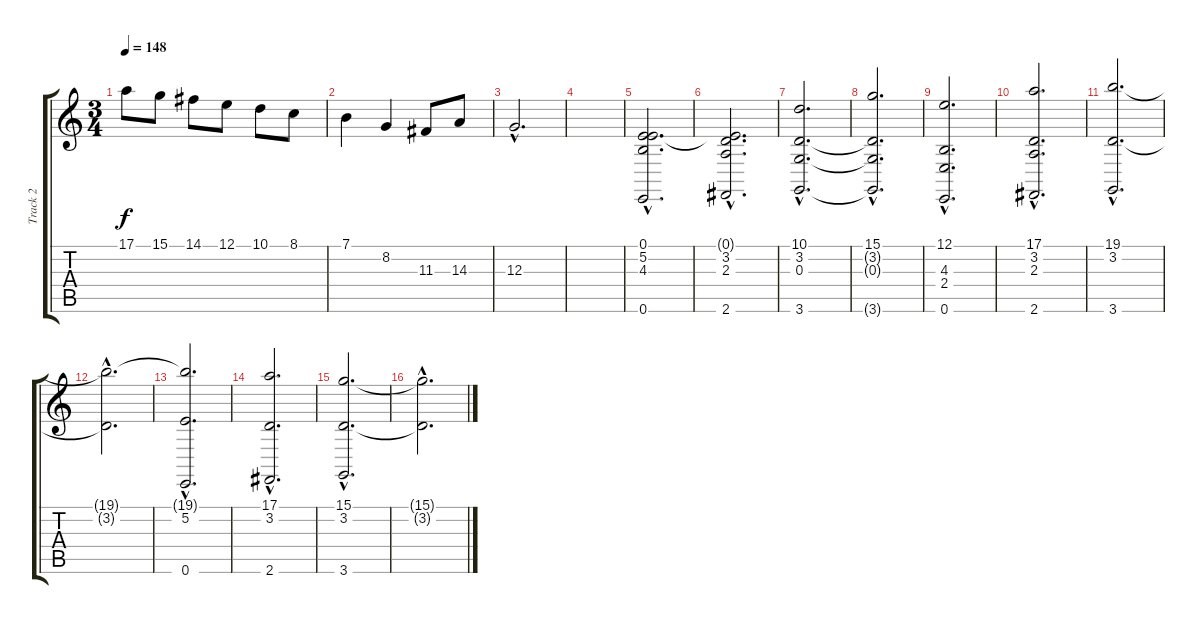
\track ("Track 2" "Track 2") {instrument englishhorn}
\staff {score tabs}
\tuning (E4 B3 G3 D3 A2 E2) {hide}
\ts (3 4)
\tempo 148
\clef g2
\ks c
17.1.8{dy f} 15.1.8 14.1.8 12.1.8 10.1.8 8.1.8 |
7.1.4 8.2.4 11.3.8 14.3.8 |
12.3{hac}.2{d} |
|
(0.1{hac} 5.2{hac} 4.3{hac} 0.6{hac}).2{d instrument choiraahs} |
(0.1{hac t} 3.2{hac} 2.3{hac} 2.6{hac}).2{d} |
(10.1{hac} 3.2{hac} 0.3{hac} 3.6{hac}).2{d} |
(15.1{hac} 3.2{hac t} 0.3{hac t} 3.6{hac t}).2{d} |
(12.1{hac} 4.3{hac} 2.4{hac} 0.6{hac}).2{d} |
(17.1{hac} 3.2{hac} 2.3{hac} 2.6{hac}).2{d} |
(19.1{hac} 3.2{hac} 3.6{hac}).2{d} |
(19.1{hac t} 3.2{hac t}).2{d} |
(19.1{hac t} 5.2{hac} 0.6{hac}).2{d} |
(17.1{hac} 3.2{hac} 2.6{hac}).2{d} |
(15.1{hac} 3.2{hac} 3.6{hac}).2{d} |
(15.1{hac t} 3.2{hac t}).2{d}
